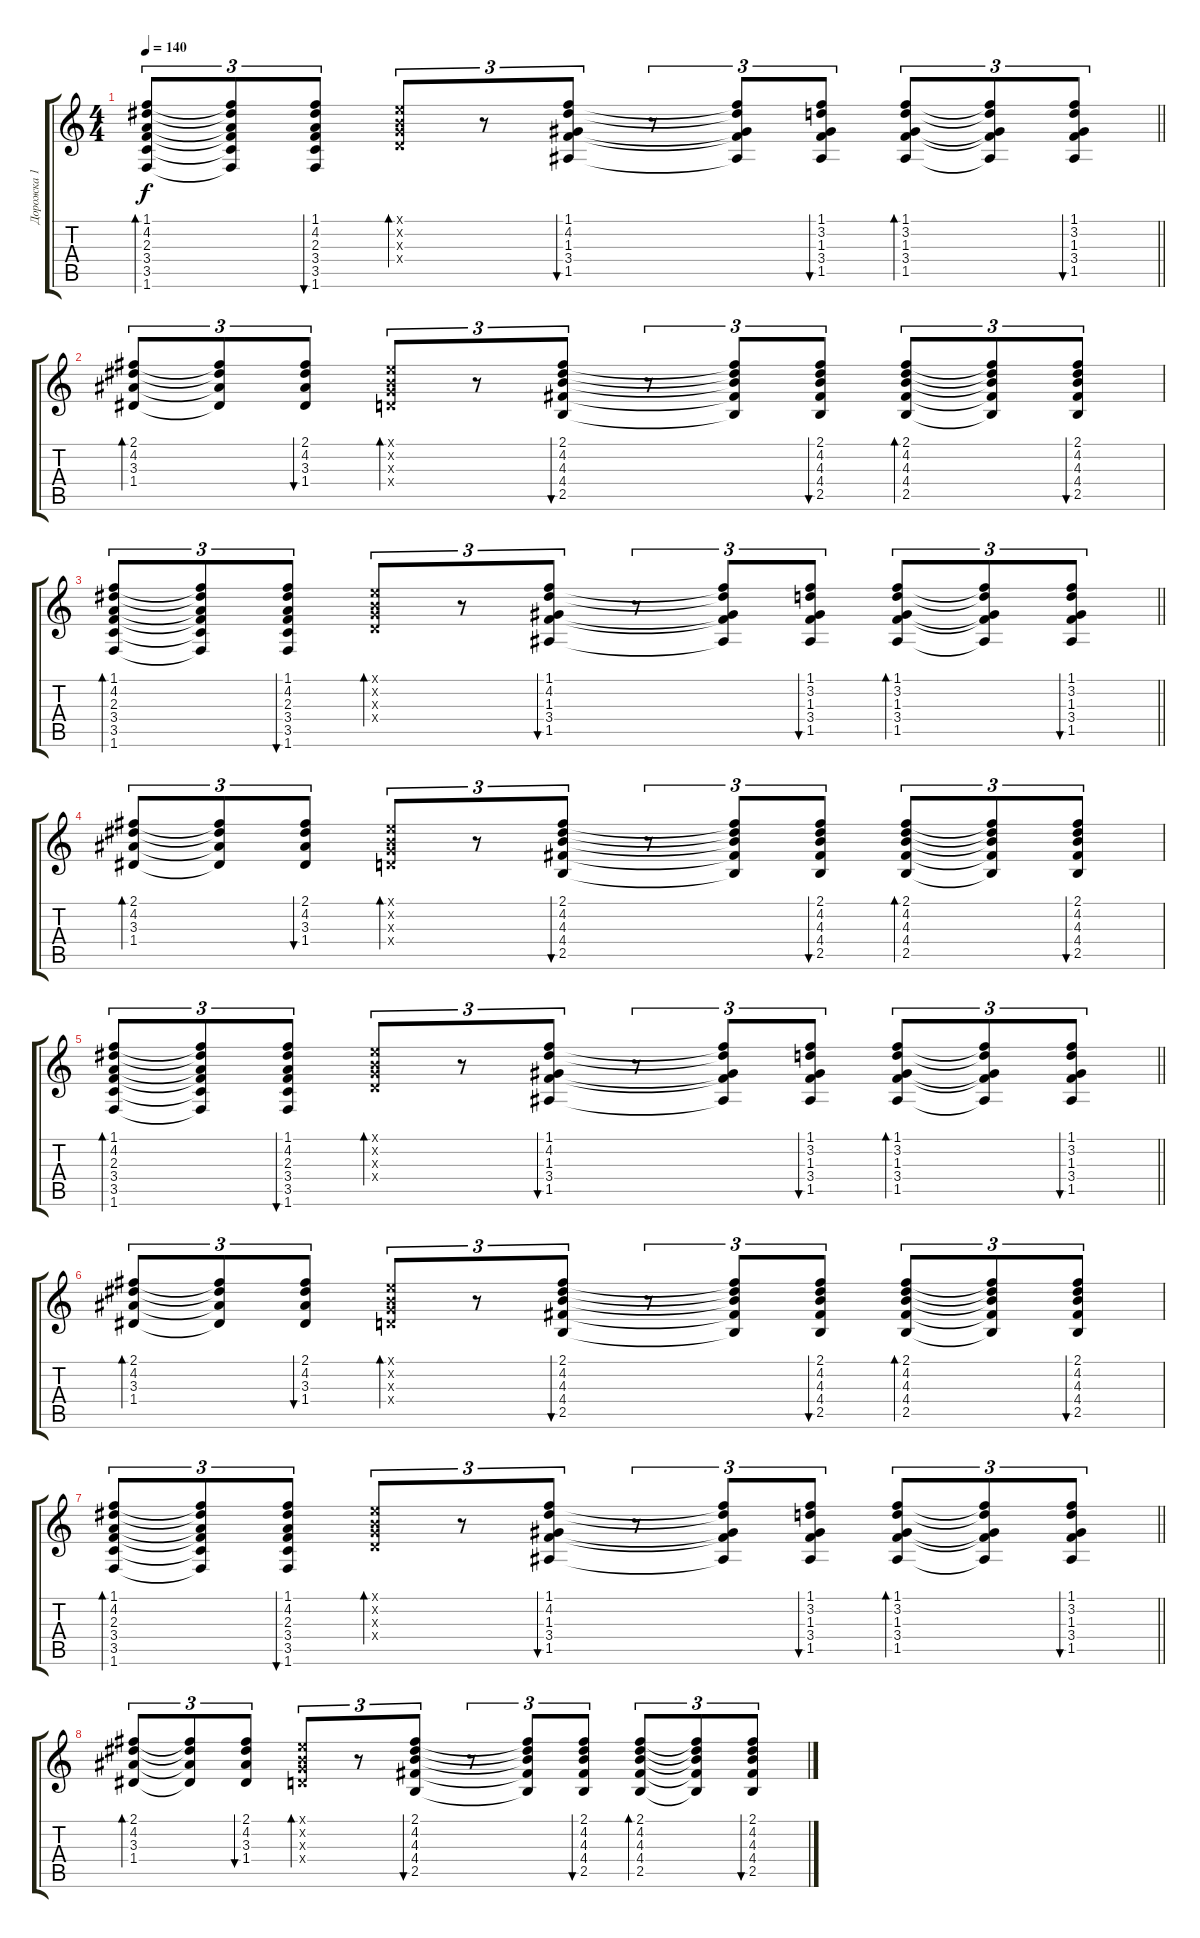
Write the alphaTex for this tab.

\track ("Дорожка 1" "Дорожка 1") {instrument acousticguitarsteel}
\staff {score tabs}
\tuning (E4 B3 G3 D3 A2 E2) {hide}
\ts (4 4)
\tempo 140
\clef g2
\barLineRight lightlight
\ks c
(1.1 4.2 2.3 3.4 3.5 1.6).8{tu (3 2) bd 60 dy f} (1.1{t} 4.2{t} 2.3{t} 3.4{t} 3.5{t} 1.6{t}).8{tu (3 2)} (1.1 4.2 2.3 3.4 3.5 1.6).8{tu (3 2) bu 60} (0.1{x} 0.2{x} 0.3{x} 0.4{x}).8{tu (3 2) bd 60} r.8{tu (3 2)} (1.1 4.2 1.3 3.4 1.5).8{tu (3 2) bu 60} r.8{tu (3 2)} (1.1{t} 4.2{t} 1.3{t} 3.4{t} 1.5{t}).8{tu (3 2)} (1.1 3.2 1.3 3.4 1.5).8{tu (3 2) bu 60} (1.1 3.2 1.3 3.4 1.5).8{tu (3 2) bd 60} (1.1{t} 3.2{t} 1.3{t} 3.4{t} 1.5{t}).8{tu (3 2)} (1.1 3.2 1.3 3.4 1.5).8{tu (3 2) bu 60} |
(2.1 4.2 3.3 1.4).8{tu (3 2) bd 60} (2.1{t} 4.2{t} 3.3{t} 1.4{t}).8{tu (3 2)} (2.1 4.2 3.3 1.4).8{tu (3 2) bu 60} (0.1{x} 0.2{x} 0.3{x} 0.4{x}).8{tu (3 2) bd 60} r.8{tu (3 2)} (2.1 4.2 4.3 4.4 2.5).8{tu (3 2) bu 60} r.8{tu (3 2)} (2.1{t} 4.2{t} 4.3{t} 4.4{t} 2.5{t}).8{tu (3 2)} (2.1 4.2 4.3 4.4 2.5).8{tu (3 2) bu 60} (2.1 4.2 4.3 4.4 2.5).8{tu (3 2) bd 60} (2.1{t} 4.2{t} 4.3{t} 4.4{t} 2.5{t}).8{tu (3 2)} (2.1 4.2 4.3 4.4 2.5).8{tu (3 2) bu 60} |
\barLineRight lightlight
(1.1 4.2 2.3 3.4 3.5 1.6).8{tu (3 2) bd 60} (1.1{t} 4.2{t} 2.3{t} 3.4{t} 3.5{t} 1.6{t}).8{tu (3 2)} (1.1 4.2 2.3 3.4 3.5 1.6).8{tu (3 2) bu 60} (0.1{x} 0.2{x} 0.3{x} 0.4{x}).8{tu (3 2) bd 60} r.8{tu (3 2)} (1.1 4.2 1.3 3.4 1.5).8{tu (3 2) bu 60} r.8{tu (3 2)} (1.1{t} 4.2{t} 1.3{t} 3.4{t} 1.5{t}).8{tu (3 2)} (1.1 3.2 1.3 3.4 1.5).8{tu (3 2) bu 60} (1.1 3.2 1.3 3.4 1.5).8{tu (3 2) bd 60} (1.1{t} 3.2{t} 1.3{t} 3.4{t} 1.5{t}).8{tu (3 2)} (1.1 3.2 1.3 3.4 1.5).8{tu (3 2) bu 60} |
(2.1 4.2 3.3 1.4).8{tu (3 2) bd 60} (2.1{t} 4.2{t} 3.3{t} 1.4{t}).8{tu (3 2)} (2.1 4.2 3.3 1.4).8{tu (3 2) bu 60} (0.1{x} 0.2{x} 0.3{x} 0.4{x}).8{tu (3 2) bd 60} r.8{tu (3 2)} (2.1 4.2 4.3 4.4 2.5).8{tu (3 2) bu 60} r.8{tu (3 2)} (2.1{t} 4.2{t} 4.3{t} 4.4{t} 2.5{t}).8{tu (3 2)} (2.1 4.2 4.3 4.4 2.5).8{tu (3 2) bu 60} (2.1 4.2 4.3 4.4 2.5).8{tu (3 2) bd 60} (2.1{t} 4.2{t} 4.3{t} 4.4{t} 2.5{t}).8{tu (3 2)} (2.1 4.2 4.3 4.4 2.5).8{tu (3 2) bu 60} |
\barLineRight lightlight
(1.1 4.2 2.3 3.4 3.5 1.6).8{tu (3 2) bd 60} (1.1{t} 4.2{t} 2.3{t} 3.4{t} 3.5{t} 1.6{t}).8{tu (3 2)} (1.1 4.2 2.3 3.4 3.5 1.6).8{tu (3 2) bu 60} (0.1{x} 0.2{x} 0.3{x} 0.4{x}).8{tu (3 2) bd 60} r.8{tu (3 2)} (1.1 4.2 1.3 3.4 1.5).8{tu (3 2) bu 60} r.8{tu (3 2)} (1.1{t} 4.2{t} 1.3{t} 3.4{t} 1.5{t}).8{tu (3 2)} (1.1 3.2 1.3 3.4 1.5).8{tu (3 2) bu 60} (1.1 3.2 1.3 3.4 1.5).8{tu (3 2) bd 60} (1.1{t} 3.2{t} 1.3{t} 3.4{t} 1.5{t}).8{tu (3 2)} (1.1 3.2 1.3 3.4 1.5).8{tu (3 2) bu 60} |
(2.1 4.2 3.3 1.4).8{tu (3 2) bd 60} (2.1{t} 4.2{t} 3.3{t} 1.4{t}).8{tu (3 2)} (2.1 4.2 3.3 1.4).8{tu (3 2) bu 60} (0.1{x} 0.2{x} 0.3{x} 0.4{x}).8{tu (3 2) bd 60} r.8{tu (3 2)} (2.1 4.2 4.3 4.4 2.5).8{tu (3 2) bu 60} r.8{tu (3 2)} (2.1{t} 4.2{t} 4.3{t} 4.4{t} 2.5{t}).8{tu (3 2)} (2.1 4.2 4.3 4.4 2.5).8{tu (3 2) bu 60} (2.1 4.2 4.3 4.4 2.5).8{tu (3 2) bd 60} (2.1{t} 4.2{t} 4.3{t} 4.4{t} 2.5{t}).8{tu (3 2)} (2.1 4.2 4.3 4.4 2.5).8{tu (3 2) bu 60} |
\barLineRight lightlight
(1.1 4.2 2.3 3.4 3.5 1.6).8{tu (3 2) bd 60} (1.1{t} 4.2{t} 2.3{t} 3.4{t} 3.5{t} 1.6{t}).8{tu (3 2)} (1.1 4.2 2.3 3.4 3.5 1.6).8{tu (3 2) bu 60} (0.1{x} 0.2{x} 0.3{x} 0.4{x}).8{tu (3 2) bd 60} r.8{tu (3 2)} (1.1 4.2 1.3 3.4 1.5).8{tu (3 2) bu 60} r.8{tu (3 2)} (1.1{t} 4.2{t} 1.3{t} 3.4{t} 1.5{t}).8{tu (3 2)} (1.1 3.2 1.3 3.4 1.5).8{tu (3 2) bu 60} (1.1 3.2 1.3 3.4 1.5).8{tu (3 2) bd 60} (1.1{t} 3.2{t} 1.3{t} 3.4{t} 1.5{t}).8{tu (3 2)} (1.1 3.2 1.3 3.4 1.5).8{tu (3 2) bu 60} |
(2.1 4.2 3.3 1.4).8{tu (3 2) bd 60} (2.1{t} 4.2{t} 3.3{t} 1.4{t}).8{tu (3 2)} (2.1 4.2 3.3 1.4).8{tu (3 2) bu 60} (0.1{x} 0.2{x} 0.3{x} 0.4{x}).8{tu (3 2) bd 60} r.8{tu (3 2)} (2.1 4.2 4.3 4.4 2.5).8{tu (3 2) bu 60} r.8{tu (3 2)} (2.1{t} 4.2{t} 4.3{t} 4.4{t} 2.5{t}).8{tu (3 2)} (2.1 4.2 4.3 4.4 2.5).8{tu (3 2) bu 60} (2.1 4.2 4.3 4.4 2.5).8{tu (3 2) bd 60} (2.1{t} 4.2{t} 4.3{t} 4.4{t} 2.5{t}).8{tu (3 2)} (2.1 4.2 4.3 4.4 2.5).8{tu (3 2) bu 60}
